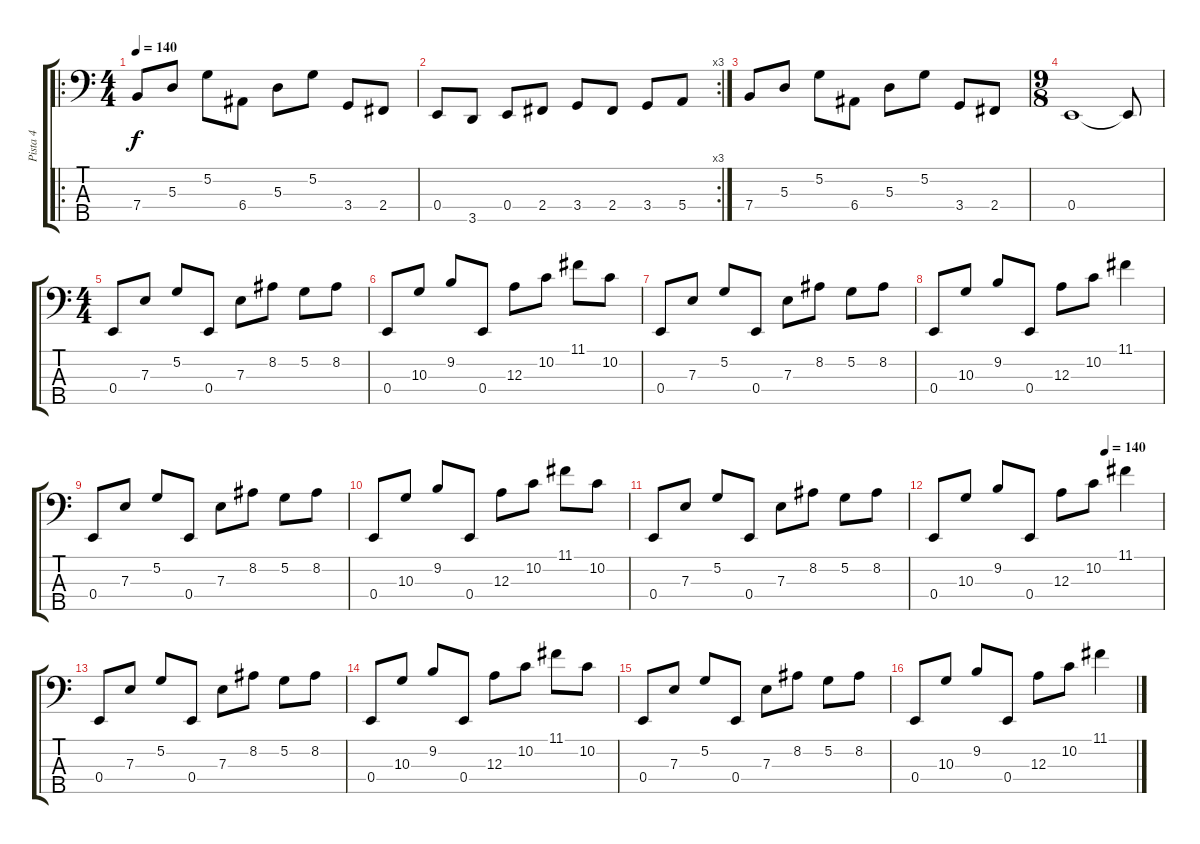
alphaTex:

\track ("Pista 4" "Pista 4") {instrument electricbasspick}
\staff {score tabs}
\tuning (G2 D2 A1 E1 B0) {hide}
\ro
\ts (4 4)
\tempo 140
\clef f4
\ks c
7.4.8{dy f volume 7} 5.3.8 5.2.8 6.4.8 5.3.8 5.2.8 3.4.8 2.4.8 |
\rc 3
0.4.8 3.5.8 0.4.8 2.4.8 3.4.8 2.4.8 3.4.8 5.4.8 |
7.4.8 5.3.8 5.2.8 6.4.8 5.3.8 5.2.8 3.4.8 2.4.8 |
\ts (9 8)
0.4.1 0.4{t}.8 |
\ts (4 4)
0.4.8 7.3.8 5.2.8 0.4.8 7.3.8 8.2.8 5.2.8 8.2.8 |
0.4.8 10.3.8 9.2.8 0.4.8 12.3.8 10.2.8 11.1.8 10.2.8 |
0.4.8 7.3.8 5.2.8 0.4.8 7.3.8 8.2.8 5.2.8 8.2.8 |
0.4.8 10.3.8 9.2.8 0.4.8 12.3.8 10.2.8 11.1.4 |
0.4.8 7.3.8 5.2.8 0.4.8 7.3.8 8.2.8 5.2.8 8.2.8 |
0.4.8 10.3.8 9.2.8 0.4.8 12.3.8 10.2.8 11.1.8 10.2.8 |
0.4.8 7.3.8 5.2.8 0.4.8 7.3.8 8.2.8 5.2.8 8.2.8 |
\tempo (140 0.75)
0.4.8 10.3.8 9.2.8 0.4.8 12.3.8 10.2.8 11.1.4{volume 3} |
0.4.8 7.3.8 5.2.8 0.4.8 7.3.8 8.2.8 5.2.8 8.2.8 |
0.4.8 10.3.8 9.2.8 0.4.8 12.3.8 10.2.8 11.1.8 10.2.8 |
0.4.8 7.3.8 5.2.8 0.4.8 7.3.8 8.2.8 5.2.8 8.2.8 |
0.4.8 10.3.8 9.2.8 0.4.8 12.3.8 10.2.8 11.1.4
